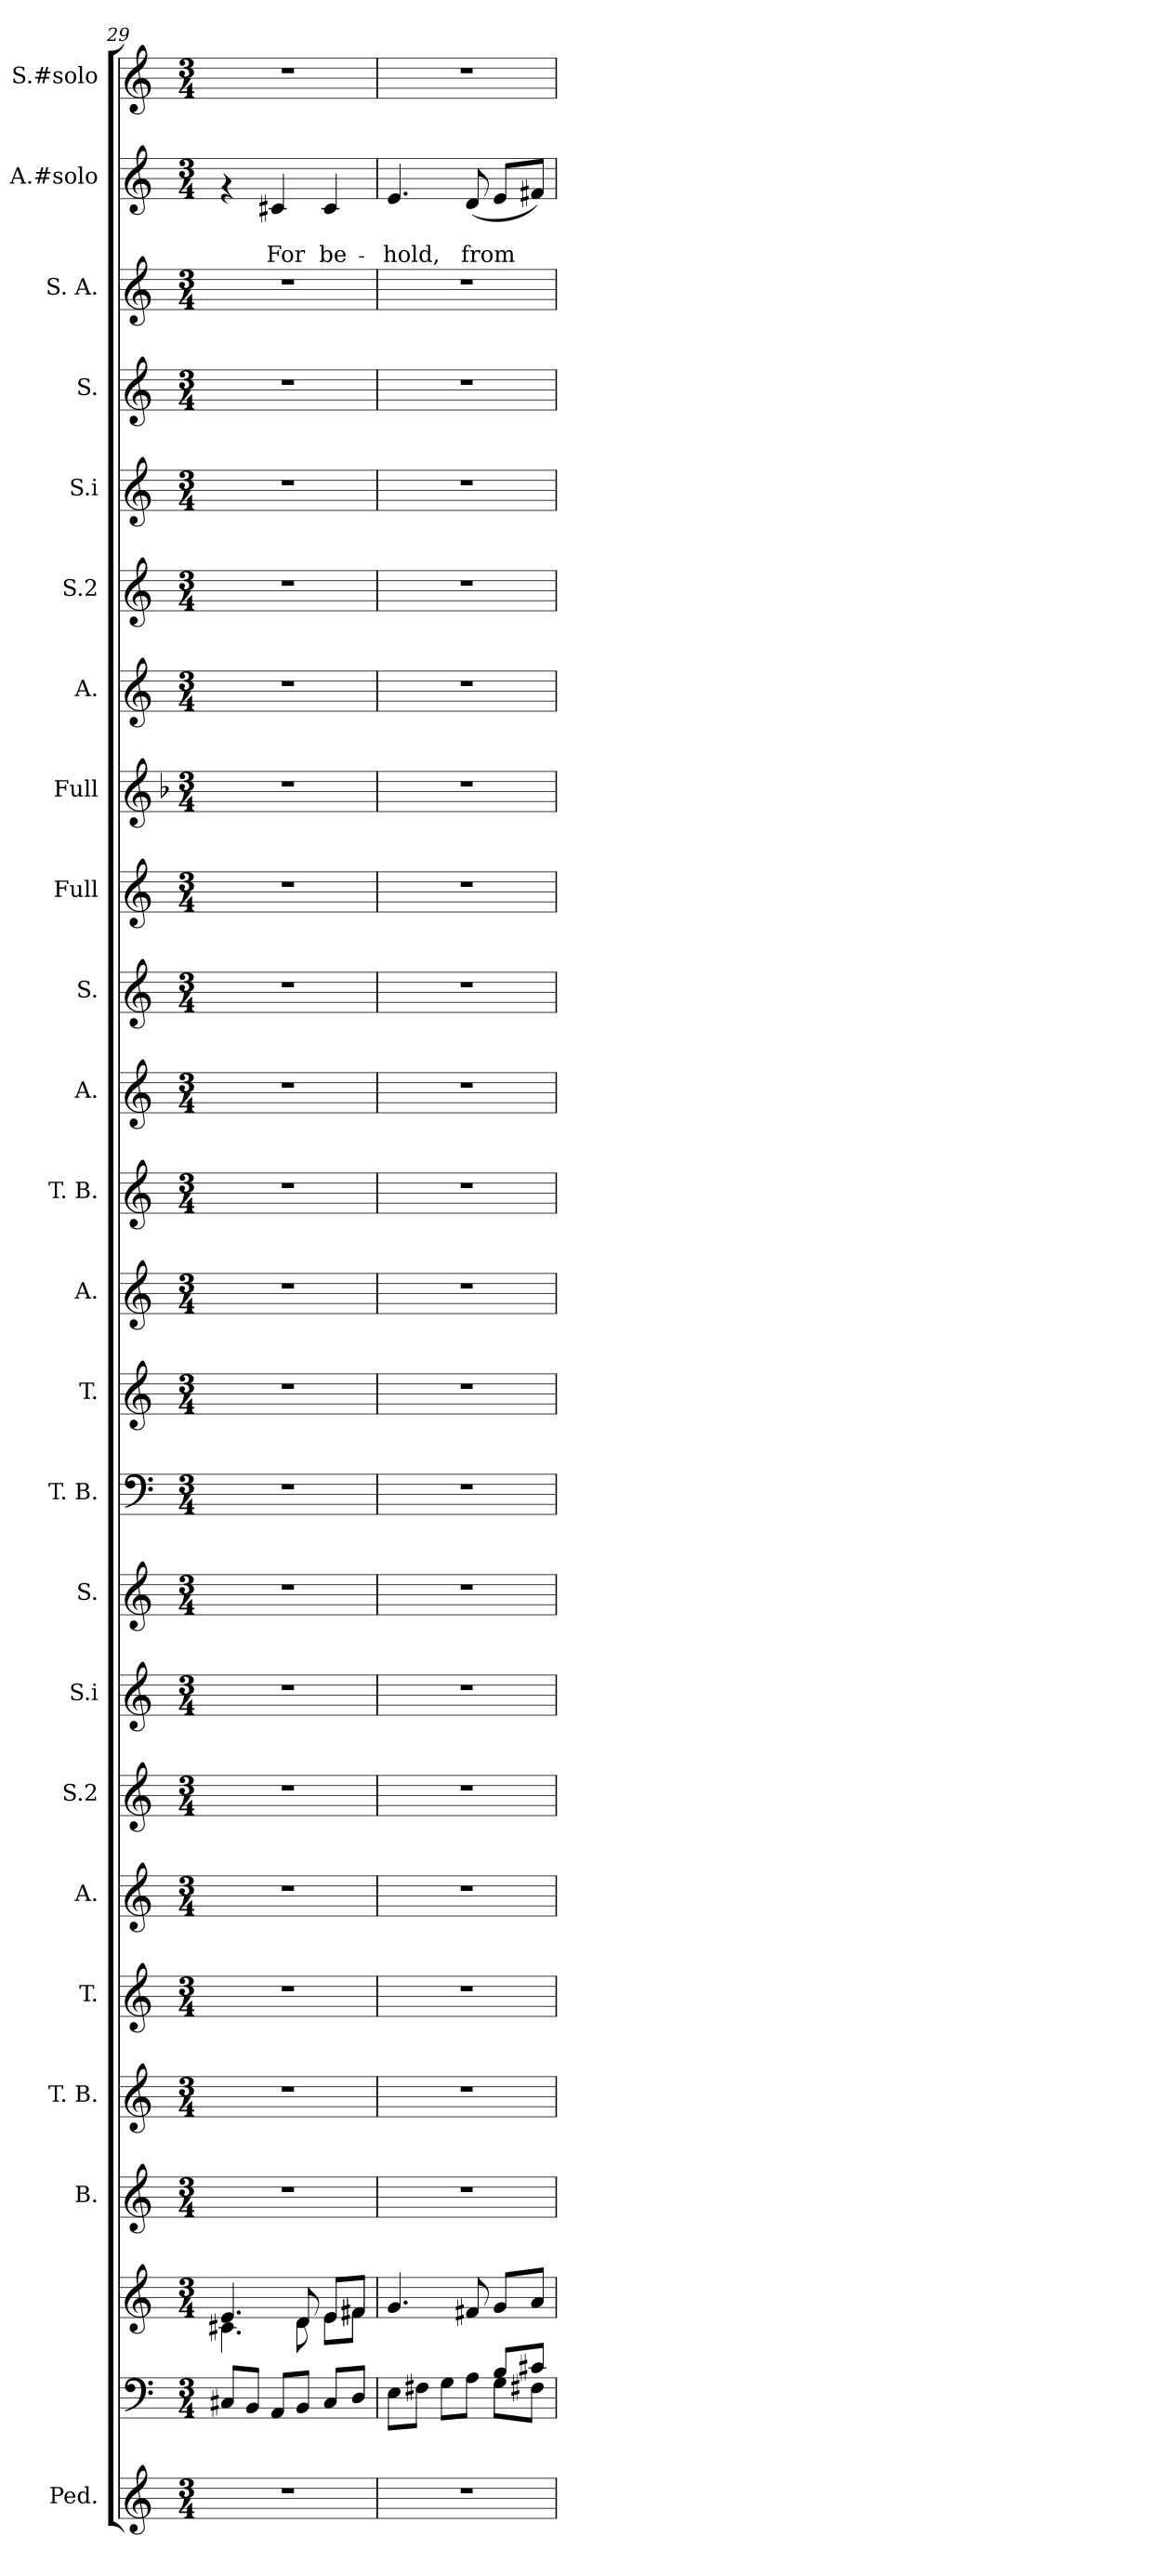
**kern	**kern	**kern	**kern	**kern	**kern	**kern	**kern	**kern	**kern	**kern	**kern	**kern	**kern	**kern	**kern	**kern	**kern	**kern	**kern	**kern	**kern	**kern	**kern	**text	**text	**kern
*part25	*part24	*part23	*part22	*part21	*part20	*part19	*part18	*part17	*part16	*part15	*part14	*part13	*part12	*part11	*part10	*part9	*part8	*part7	*part6	*part5	*part4	*part3	*part2	*part2	*part2	*part1
*staff25	*staff24	*staff23	*staff22	*staff21	*staff20	*staff19	*staff18	*staff17	*staff16	*staff15	*staff14	*staff13	*staff12	*staff11	*staff10	*staff9	*staff8	*staff7	*staff6	*staff5	*staff4	*staff3	*staff2	*staff2	*staff2	*staff1
*I"Ped.	*	*	*I"B.	*I"T. B.	*I"T.	*I"A.	*I"S.2	*I"S.i	*I"S.	*I"T. B.	*I"T.	*I"A.	*I"T. B.	*I"A.	*I"S.	*I"Full	*I"Full	*I"A.	*I"S.2	*I"S.i	*I"S.	*I"S. A.	*I"A.#solo	*	*	*I"S.#solo
*I'Ped.	*	*	*	*I'T. B.	*I'T.	*I'A.	*I'S.2	*I'S.i	*I'S.	*I'T. B.	*I'T.	*	*I'T. B.	*I'A.	*I'S.	*	*	*I'A.	*I'S.2	*I'S.i	*I'S.	*I'S. A.	*I'A.#solo	*	*	*I'S.#solo
*clefG2	*clefF4	*clefG2	*clefG2	*clefG2	*clefG2	*clefG2	*clefG2	*clefG2	*clefG2	*clefF4	*clefG2	*clefG2	*clefG2	*clefG2	*clefG2	*clefG2	*clefG2	*clefG2	*clefG2	*clefG2	*clefG2	*clefG2	*clefG2	*	*	*clefG2
*	*	*	*	*	*	*	*	*	*	*	*	*	*	*	*	*	*ITrd3c5	*	*	*	*	*	*	*	*	*
*k[]	*k[]	*k[]	*k[]	*k[]	*k[]	*k[]	*k[]	*k[]	*k[]	*k[]	*k[]	*k[]	*k[]	*k[]	*k[]	*k[]	*k[]	*k[]	*k[]	*k[]	*k[]	*k[]	*k[]	*	*	*k[]
*C:	*C:	*C:	*C:	*C:	*C:	*C:	*C:	*C:	*C:	*C:	*C:	*C:	*C:	*C:	*C:	*C:	*C:	*C:	*C:	*C:	*C:	*C:	*C:	*	*	*C:
*M3/4	*M3/4	*M3/4	*M3/4	*M3/4	*M3/4	*M3/4	*M3/4	*M3/4	*M3/4	*M3/4	*M3/4	*M3/4	*M3/4	*M3/4	*M3/4	*M3/4	*M3/4	*M3/4	*M3/4	*M3/4	*M3/4	*M3/4	*M3/4	*	*	*M3/4
=29	=29	=29	=29	=29	=29	=29	=29	=29	=29	=29	=29	=29	=29	=29	=29	=29	=29	=29	=29	=29	=29	=29	=29	=29	=29	=29
*	*	*^	*	*	*	*	*	*	*	*	*	*	*	*	*	*	*	*	*	*	*	*	*	*	*	*
2.r	8C#X/L	4.e/	4.c#X\	2.r	2.r	2.r	2.r	2.r	2.r	2.r	2.r	2.r	2.r	2.r	2.r	2.r	2.r	2.r	2.r	2.r	2.r	2.r	2.r	4rf	.	.	2.r
.	8BB/J	.	.	.	.	.	.	.	.	.	.	.	.	.	.	.	.	.	.	.	.	.	.	.	.	.	.
!	!	!	!	!	!	!	!	!	!	!	!	!	!	!	!	!	!	!	!	!	!	!	!	!	!	!LO:LY:b	!
.	8AA/L	.	.	.	.	.	.	.	.	.	.	.	.	.	.	.	.	.	.	.	.	.	.	4c#X/	.	For	.
.	8BB/J	8d/	8d\	.	.	.	.	.	.	.	.	.	.	.	.	.	.	.	.	.	.	.	.	.	.	.	.
!	!	!	!	!	!	!	!	!	!	!	!	!	!	!	!	!	!	!	!	!	!	!	!	!	!	!LO:LY:b	!
.	8C#/L	8e/L	8e\L	.	.	.	.	.	.	.	.	.	.	.	.	.	.	.	.	.	.	.	.	4c#/	.	be-	.
.	8D/J	8f#X/J	8f#\J	.	.	.	.	.	.	.	.	.	.	.	.	.	.	.	.	.	.	.	.	.	.	.	.
!!LO:LB:g=z
=30	=30	=30	=30	=30	=30	=30	=30	=30	=30	=30	=30	=30	=30	=30	=30	=30	=30	=30	=30	=30	=30	=30	=30	=30	=30	=30	=30
*	*^	*	*	*	*	*	*	*	*	*	*	*	*	*	*	*	*	*	*	*	*	*	*	*	*	*	*
!	!	!	!	!	!	!	!	!	!	!	!	!	!	!	!	!	!	!	!	!	!	!	!	!	!	!	!LO:LY:b	!
*	*	*	*v	*v	*	*	*	*	*	*	*	*	*	*	*	*	*	*	*	*	*	*	*	*	*	*	*	*
2.r	8E\L	2ryy	4.g/	2.r	2.r	2.r	2.r	2.r	2.r	2.r	2.r	2.r	2.r	2.r	2.r	2.r	2.r	2.r	2.r	2.r	2.r	2.r	2.r	4.e/	.	-hold,	2.r
.	8F#X\J	.	.	.	.	.	.	.	.	.	.	.	.	.	.	.	.	.	.	.	.	.	.	.	.	.	.
.	8G\L	.	.	.	.	.	.	.	.	.	.	.	.	.	.	.	.	.	.	.	.	.	.	.	.	.	.
!	!	!	!	!	!	!	!	!	!	!	!	!	!	!	!	!	!	!	!	!	!	!	!	!	!	!LO:LY:b	!
.	8A\J	.	8f#X/	.	.	.	.	.	.	.	.	.	.	.	.	.	.	.	.	.	.	.	.	(<8d/	.	from	.
.	8G\L	8B/L	8g/L	.	.	.	.	.	.	.	.	.	.	.	.	.	.	.	.	.	.	.	.	8e/L	.	.	.
.	8F#X\J	8c#X/J	8a/J	.	.	.	.	.	.	.	.	.	.	.	.	.	.	.	.	.	.	.	.	8f#X/J)	.	.	.
*	*v	*v	*	*	*	*	*	*	*	*	*	*	*	*	*	*	*	*	*	*	*	*	*	*	*	*	*
=	=	=	=	=	=	=	=	=	=	=	=	=	=	=	=	=	=	=	=	=	=	=	=	=	=	=
*-	*-	*-	*-	*-	*-	*-	*-	*-	*-	*-	*-	*-	*-	*-	*-	*-	*-	*-	*-	*-	*-	*-	*-	*-	*-	*-
